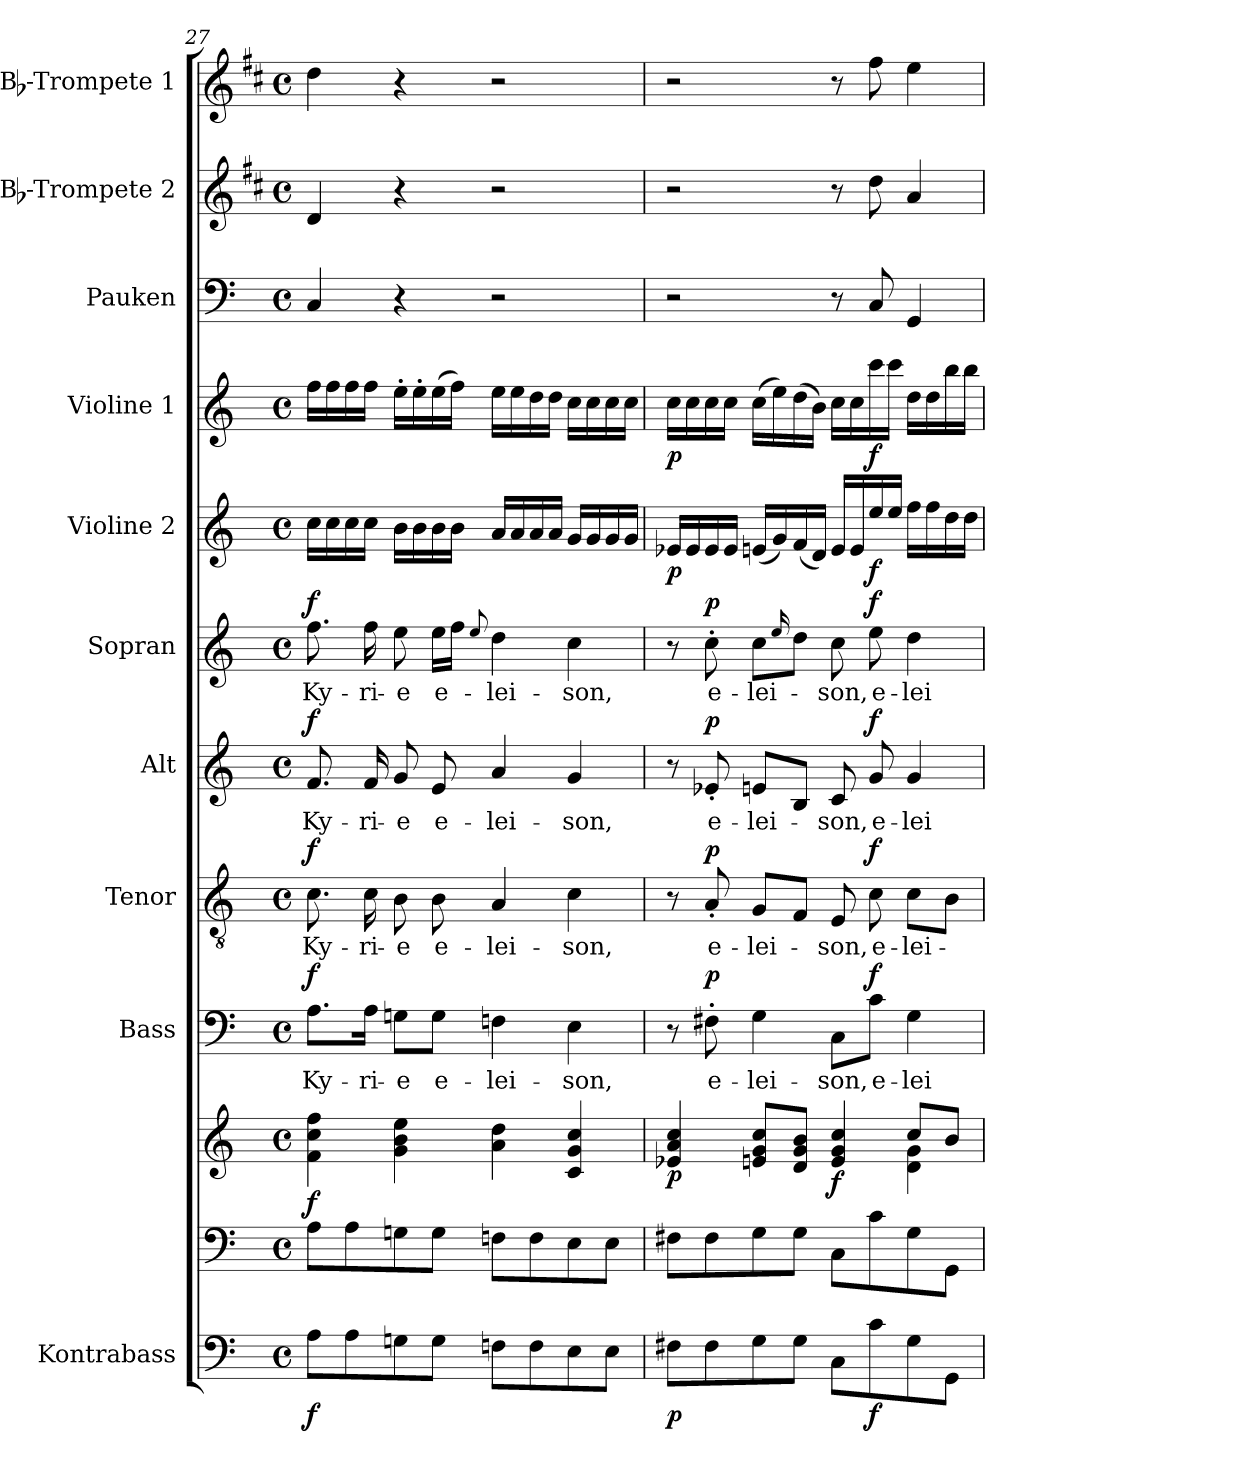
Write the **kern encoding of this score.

**kern	**dynam	**kern	**kern	**dynam	**kern	**text	**dynam	**kern	**text	**dynam	**kern	**text	**dynam	**kern	**text	**dynam	**kern	**dynam	**kern	**dynam	**kern	**kern	**kern
*part11	*part11	*part10	*part10	*part10	*part9	*part9	*part9	*part8	*part8	*part8	*part7	*part7	*part7	*part6	*part6	*part6	*part5	*part5	*part4	*part4	*part3	*part2	*part1
*staff12	*staff12	*staff11	*staff10	*staff10/11	*staff9	*staff9	*staff9	*staff8	*staff8	*staff8	*staff7	*staff7	*staff7	*staff6	*staff6	*staff6	*staff5	*staff5	*staff4	*staff4	*staff3	*staff2	*staff1
*I"Kontrabass	*	*	*	*	*I"Bass	*	*	*I"Tenor	*	*	*I"Alt	*	*	*I"Sopran	*	*	*I"Violine 2	*	*I"Violine 1	*	*I"Pauken	*I"Bb-Trompete 2	*I"Bb-Trompete 1
*I'Kb.	*	*	*	*	*I'B.	*	*	*I'T.	*	*	*I'A.	*	*	*I'S.	*	*	*I'Vl. 2	*	*I'Vl. 1	*	*I'Pk.	*I'Bb Trp. 2	*I'Bb Trp. 1
!!LO:PB:g=z
*clefF4	*	*clefF4	*clefG2	*	*clefF4	*	*	*clefGv2	*	*	*clefG2	*	*	*clefG2	*	*	*clefG2	*	*clefG2	*	*clefF4	*clefG2	*clefG2
*ITrd7c12	*	*	*	*	*	*	*	*	*	*	*	*	*	*	*	*	*	*	*	*	*	*ITrd1c2	*ITrd1c2
*k[]	*	*k[]	*k[]	*	*k[]	*	*	*k[]	*	*	*k[]	*	*	*k[]	*	*	*k[]	*	*k[]	*	*k[]	*k[]	*k[]
*C:	*	*C:	*C:	*	*C:	*	*	*C:	*	*	*C:	*	*	*C:	*	*	*C:	*	*C:	*	*C:	*C:	*C:
*M4/4	*	*M4/4	*M4/4	*	*M4/4	*	*	*M4/4	*	*	*M4/4	*	*	*M4/4	*	*	*M4/4	*	*M4/4	*	*M4/4	*M4/4	*M4/4
*met(c)	*	*met(c)	*met(c)	*	*met(c)	*	*	*met(c)	*	*	*met(c)	*	*	*met(c)	*	*	*met(c)	*	*met(c)	*	*met(c)	*met(c)	*met(c)
=27	=27	=27	=27	=27	=27	=27	=27	=27	=27	=27	=27	=27	=27	=27	=27	=27	=27	=27	=27	=27	=27	=27	=27
!	!LO:DY:b	!	!	!LO:DY:b	!	!LO:LY:b	!LO:DY:a	!	!LO:LY:b	!LO:DY:a	!	!LO:LY:b	!LO:DY:a	!	!LO:LY:b	!LO:DY:a	!	!	!	!	!	!	!
8AA\L	f	8A\L	4f\ 4cc\ 4ff\	f	8.A\L	Ky-	f	8.c\	Ky-	f	8.f/	Ky-	f	8.ff\	Ky-	f	16cc\LL	.	16ff\LL	.	4C/	4c/	4cc\
.	.	.	.	.	.	.	.	.	.	.	.	.	.	.	.	.	16cc\	.	16ff\	.	.	.	.
8AA\	.	8A\	.	.	.	.	.	.	.	.	.	.	.	.	.	.	16cc\	.	16ff\	.	.	.	.
!	!	!	!	!	!	!LO:LY:b	!	!	!LO:LY:b	!	!	!LO:LY:b	!	!	!LO:LY:b	!	!	!	!	!	!	!	!
.	.	.	.	.	16A\Jk	-ri-	.	16c\	-ri-	.	16f/	-ri-	.	16ff\	-ri-	.	16cc\JJ	.	16ff\JJ	.	.	.	.
!	!	!	!	!	!	!LO:LY:b	!	!	!LO:LY:b	!	!	!LO:LY:b	!	!	!LO:LY:b	!	!	!	!	!	!	!	!
8GGn\	.	8Gn\	4g\ 4b\ 4ee\	.	8Gn\L	-e	.	8B\	-e	.	8g/	-e	.	8ee\	-e	.	16b\LL	.	16ee'>\LL	.	4r	4r	4r
.	.	.	.	.	.	.	.	.	.	.	.	.	.	.	.	.	16b\	.	16ee'>\	.	.	.	.
!	!	!	!	!	!	!LO:LY:b	!	!	!LO:LY:b	!	!	!LO:LY:b	!	!	!LO:LY:b	!	!	!	!	!	!	!	!
8GG\J	.	8G\J	.	.	8G\J	e-	.	8B\	e-	.	8e/	e-	.	16ee\LL	e-	.	16b\	.	(>16ee\	.	.	.	.
.	.	.	.	.	.	.	.	.	.	.	.	.	.	16ff\JJ	.	.	16b\JJ	.	16ff\JJ)	.	.	.	.
.	.	.	.	.	.	.	.	.	.	.	.	.	.	8qqee/	.	.	.	.	.	.	.	.	.
!	!	!	!	!	!	!LO:LY:b	!	!	!LO:LY:b	!	!	!LO:LY:b	!	!	!LO:LY:b	!	!	!	!	!	!	!	!
8FFn\L	.	8Fn\L	4a\ 4dd\	.	4Fn\	-lei-	.	4A/	-lei-	.	4a/	-lei-	.	4dd\	-lei-	.	16a/LL	.	16ee\LL	.	2r	2r	2r
.	.	.	.	.	.	.	.	.	.	.	.	.	.	.	.	.	16a/	.	16ee\	.	.	.	.
8FF\	.	8F\	.	.	.	.	.	.	.	.	.	.	.	.	.	.	16a/	.	16dd\	.	.	.	.
.	.	.	.	.	.	.	.	.	.	.	.	.	.	.	.	.	16a/JJ	.	16dd\JJ	.	.	.	.
!	!	!	!	!	!	!LO:LY:b	!	!	!LO:LY:b	!	!	!LO:LY:b	!	!	!LO:LY:b	!	!	!	!	!	!	!	!
8EE\	.	8E\	4c/ 4g/ 4cc/	.	4E\	-son,	.	4c\	-son,	.	4g/	-son,	.	4cc\	-son,	.	16g/LL	.	16cc\LL	.	.	.	.
.	.	.	.	.	.	.	.	.	.	.	.	.	.	.	.	.	16g/	.	16cc\	.	.	.	.
8EE\J	.	8E\J	.	.	.	.	.	.	.	.	.	.	.	.	.	.	16g/	.	16cc\	.	.	.	.
.	.	.	.	.	.	.	.	.	.	.	.	.	.	.	.	.	16g/JJ	.	16cc\JJ	.	.	.	.
=28	=28	=28	=28	=28	=28	=28	=28	=28	=28	=28	=28	=28	=28	=28	=28	=28	=28	=28	=28	=28	=28	=28	=28
*	*	*	*^	*	*	*	*	*	*	*	*	*	*	*	*	*	*	*	*	*	*	*	*
!	!LO:DY:b	!	!	!	!LO:DY:b	!	!	!	!	!	!	!	!	!	!	!	!	!	!LO:DY:b	!	!LO:DY:b	!	!	!
8FF#X\L	p	8F#X\L	4e-X/ 4a/ 4cc/	2.ryy	p	8r	.	.	8r	.	.	8r	.	.	8r	.	.	16e-X/LL	p	16cc\LL	p	2r	2r	2r
.	.	.	.	.	.	.	.	.	.	.	.	.	.	.	.	.	.	16e-/	.	16cc\	.	.	.	.
!	!	!	!	!	!	!	!LO:LY:b	!LO:DY:a	!	!LO:LY:b	!LO:DY:a	!	!LO:LY:b	!LO:DY:a	!	!LO:LY:b	!LO:DY:a	!	!	!	!	!	!	!
8FF#\	.	8F#\	.	.	.	8F#X'>\	e-	p	8A'</	e-	p	8e-X'</	e-	p	8cc'>\	e-	p	16e-/	.	16cc\	.	.	.	.
.	.	.	.	.	.	.	.	.	.	.	.	.	.	.	.	.	.	16e-/JJ	.	16cc\JJ	.	.	.	.
!	!	!	!	!	!	!	!LO:LY:b	!	!	!LO:LY:b	!	!	!LO:LY:b	!	!	!LO:LY:b	!	!	!	!	!	!	!	!
8GG\	.	8G\	8en/ 8g/ 8cc/L	.	.	4G\	-lei-	.	8G/L	-lei-	.	8en/L	-lei-	.	8cc\L	-lei-	.	(<16en/LL	.	(>16cc\LL	.	.	.	.
.	.	.	.	.	.	.	.	.	.	.	.	.	.	.	.	.	.	16g/)	.	16ee\)	.	.	.	.
.	.	.	.	.	.	.	.	.	.	.	.	.	.	.	16qqee/	.	.	.	.	.	.	.	.	.
8GG\J	.	8G\J	8d/ 8g/ 8b/J	.	.	.	.	.	8F/J	.	.	8B/J	.	.	8dd\J	.	.	(<16f/	.	(>16dd\	.	.	.	.
.	.	.	.	.	.	.	.	.	.	.	.	.	.	.	.	.	.	16d/JJ)	.	16b\JJ)	.	.	.	.
!	!	!	!	!	!LO:DY:b	!	!LO:LY:b	!	!	!LO:LY:b	!	!	!LO:LY:b	!	!	!LO:LY:b	!	!	!	!	!	!	!	!
8CC\L	.	8C\L	4e/ 4g/ 4cc/	.	f	8C\L	-son,	.	8E/	-son,	.	8c/	-son,	.	8cc\	-son,	.	16e/LL	.	16cc\LL	.	8r	8r	8r
.	.	.	.	.	.	.	.	.	.	.	.	.	.	.	.	.	.	16e/	.	16cc\	.	.	.	.
!	!LO:DY:b	!	!	!	!	!	!LO:LY:b	!LO:DY:a	!	!LO:LY:b	!LO:DY:a	!	!LO:LY:b	!LO:DY:a	!	!LO:LY:b	!LO:DY:a	!	!LO:DY:b	!	!LO:DY:b	!	!	!
8C\	f	8c\	.	.	.	8c\J	e-	f	8c\	e-	f	8g/	e-	f	8ee\	e-	f	16ee/	f	16ccc\	f	8C/	8cc\	8ee\
.	.	.	.	.	.	.	.	.	.	.	.	.	.	.	.	.	.	16ee/JJ	.	16ccc\JJ	.	.	.	.
!	!	!	!	!	!	!	!LO:LY:b	!	!	!LO:LY:b	!	!	!LO:LY:b	!	!	!LO:LY:b	!	!	!	!	!	!	!	!
8GG\	.	8G\	8cc/L	4d\ 4g\	.	4G\	-lei-	.	8c\L	-lei-	.	4g/	-lei-	.	4dd\	-lei-	.	16ff\LL	.	16dd\LL	.	4GG/	4g/	4dd\
.	.	.	.	.	.	.	.	.	.	.	.	.	.	.	.	.	.	16ff\	.	16dd\	.	.	.	.
8GGG\J	.	8GG\J	8b/J	.	.	.	.	.	8B\J	.	.	.	.	.	.	.	.	16dd\	.	16bb\	.	.	.	.
.	.	.	.	.	.	.	.	.	.	.	.	.	.	.	.	.	.	16dd\JJ	.	16bb\JJ	.	.	.	.
*	*	*	*v	*v	*	*	*	*	*	*	*	*	*	*	*	*	*	*	*	*	*	*	*	*
=	=	=	=	=	=	=	=	=	=	=	=	=	=	=	=	=	=	=	=	=	=	=	=
*-	*-	*-	*-	*-	*-	*-	*-	*-	*-	*-	*-	*-	*-	*-	*-	*-	*-	*-	*-	*-	*-	*-	*-
